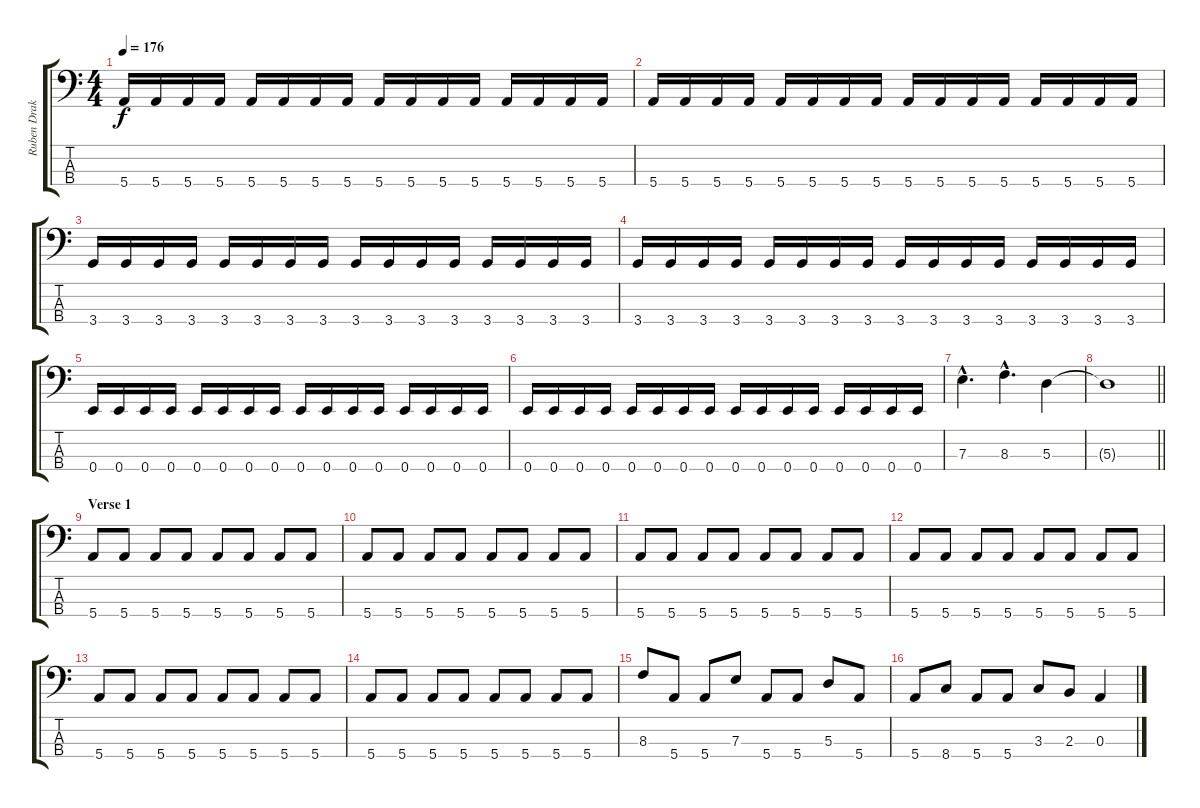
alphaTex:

\track ("Ruben Drake" "Ruben Drak") {instrument electricbasspick}
\staff {score tabs}
\tuning (G2 D2 A1 E1) {hide}
\ts (4 4)
\tempo 176
\clef f4
\ks c
5.4.16{dy f} 5.4.16 5.4.16 5.4.16 5.4.16 5.4.16 5.4.16 5.4.16 5.4.16 5.4.16 5.4.16 5.4.16 5.4.16 5.4.16 5.4.16 5.4.16 |
5.4.16 5.4.16 5.4.16 5.4.16 5.4.16 5.4.16 5.4.16 5.4.16 5.4.16 5.4.16 5.4.16 5.4.16 5.4.16 5.4.16 5.4.16 5.4.16 |
3.4.16 3.4.16 3.4.16 3.4.16 3.4.16 3.4.16 3.4.16 3.4.16 3.4.16 3.4.16 3.4.16 3.4.16 3.4.16 3.4.16 3.4.16 3.4.16 |
3.4.16 3.4.16 3.4.16 3.4.16 3.4.16 3.4.16 3.4.16 3.4.16 3.4.16 3.4.16 3.4.16 3.4.16 3.4.16 3.4.16 3.4.16 3.4.16 |
0.4.16 0.4.16 0.4.16 0.4.16 0.4.16 0.4.16 0.4.16 0.4.16 0.4.16 0.4.16 0.4.16 0.4.16 0.4.16 0.4.16 0.4.16 0.4.16 |
0.4.16 0.4.16 0.4.16 0.4.16 0.4.16 0.4.16 0.4.16 0.4.16 0.4.16 0.4.16 0.4.16 0.4.16 0.4.16 0.4.16 0.4.16 0.4.16 |
7.3{hac}.4{d} 8.3{hac}.4{d} 5.3.4 |
\barLineRight lightlight
5.3{t}.1 |
\section ("" "Verse 1")
5.4.8 5.4.8 5.4.8 5.4.8 5.4.8 5.4.8 5.4.8 5.4.8 |
5.4.8 5.4.8 5.4.8 5.4.8 5.4.8 5.4.8 5.4.8 5.4.8 |
5.4.8 5.4.8 5.4.8 5.4.8 5.4.8 5.4.8 5.4.8 5.4.8 |
5.4.8 5.4.8 5.4.8 5.4.8 5.4.8 5.4.8 5.4.8 5.4.8 |
5.4.8 5.4.8 5.4.8 5.4.8 5.4.8 5.4.8 5.4.8 5.4.8 |
5.4.8 5.4.8 5.4.8 5.4.8 5.4.8 5.4.8 5.4.8 5.4.8 |
8.3.8 5.4.8 5.4.8 7.3.8 5.4.8 5.4.8 5.3.8 5.4.8 |
5.4.8 8.4.8 5.4.8 5.4.8 3.3.8 2.3.8 0.3.4
